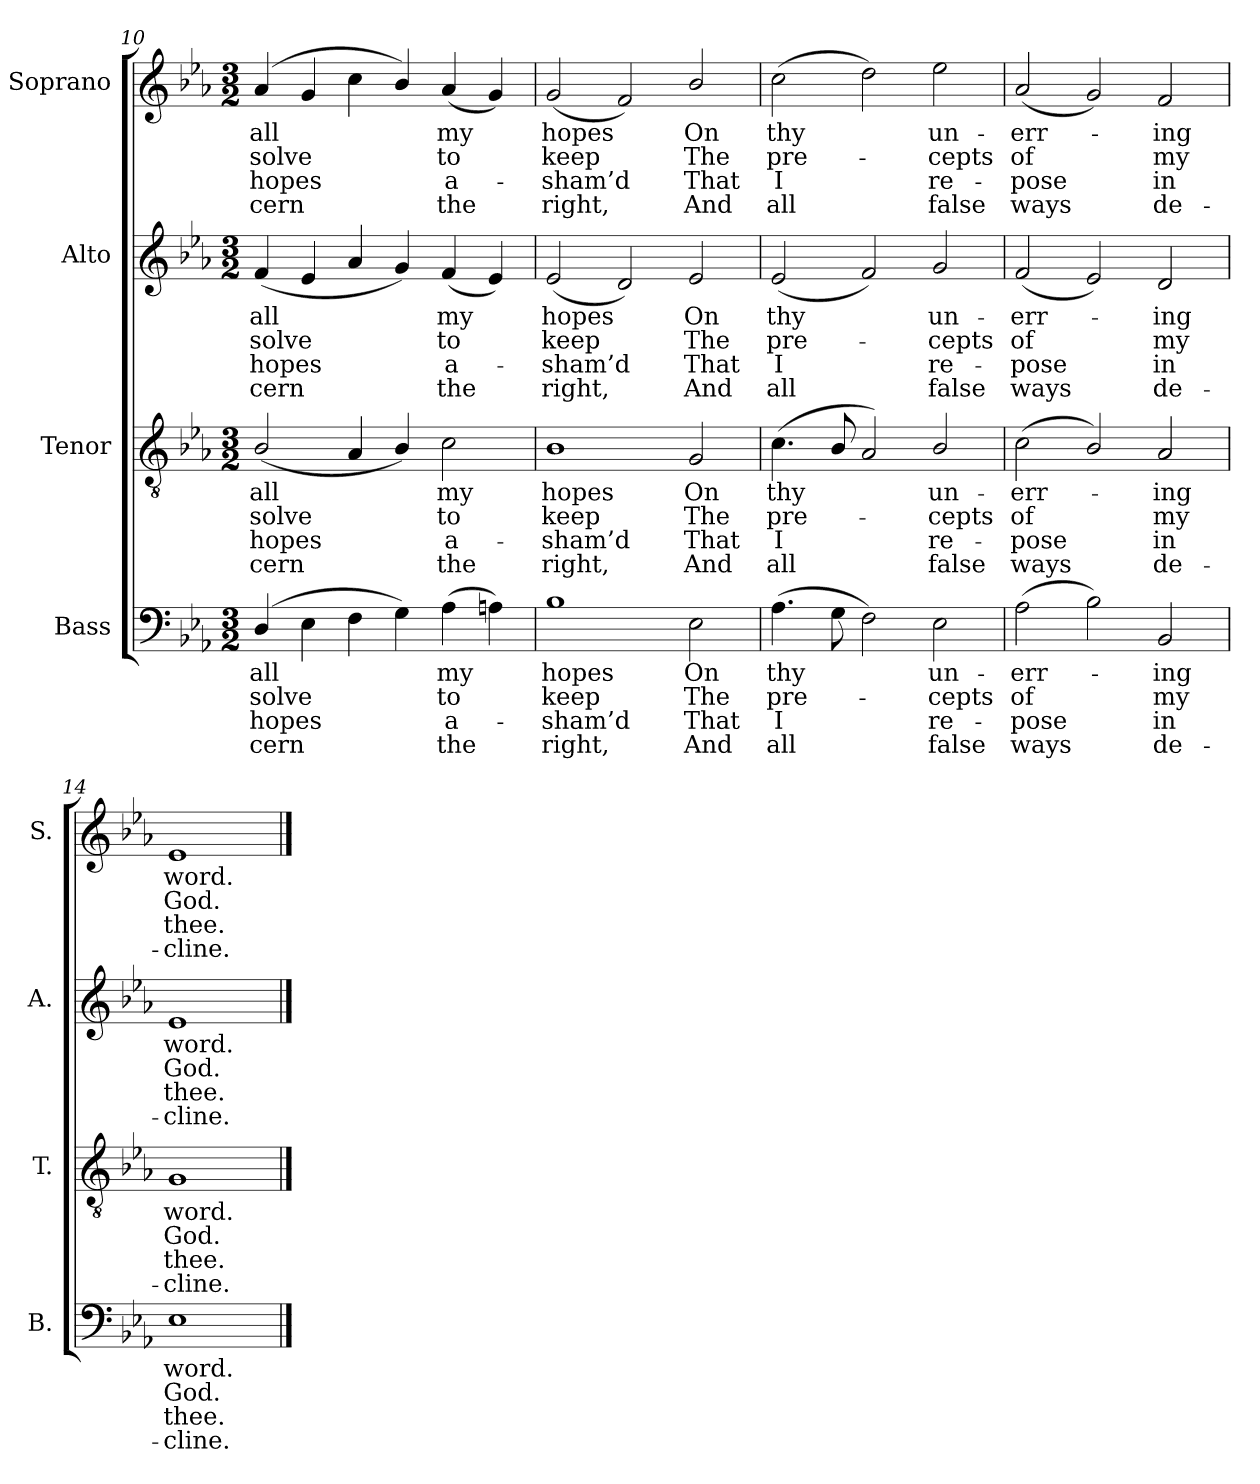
**kern	**text	**text	**text	**text	**kern	**text	**text	**text	**text	**kern	**text	**text	**text	**text	**kern	**text	**text	**text	**text
*part4	*part4	*part4	*part4	*part4	*part3	*part3	*part3	*part3	*part3	*part2	*part2	*part2	*part2	*part2	*part1	*part1	*part1	*part1	*part1
*staff4	*staff4	*staff4	*staff4	*staff4	*staff3	*staff3	*staff3	*staff3	*staff3	*staff2	*staff2	*staff2	*staff2	*staff2	*staff1	*staff1	*staff1	*staff1	*staff1
*I"Bass	*	*	*	*	*I"Tenor	*	*	*	*	*I"Alto	*	*	*	*	*I"Soprano	*	*	*	*
*I'B.	*	*	*	*	*I'T.	*	*	*	*	*I'A.	*	*	*	*	*I'S.	*	*	*	*
*clefF4	*	*	*	*	*clefGv2	*	*	*	*	*clefG2	*	*	*	*	*clefG2	*	*	*	*
*	*	*	*	*	*ITrd7c12	*	*	*	*	*	*	*	*	*	*	*	*	*	*
*k[b-e-a-]	*	*	*	*	*k[b-e-a-]	*	*	*	*	*k[b-e-a-]	*	*	*	*	*k[b-e-a-]	*	*	*	*
*E-:	*	*	*	*	*E-:	*	*	*	*	*E-:	*	*	*	*	*E-:	*	*	*	*
*M3/2	*	*	*	*	*M3/2	*	*	*	*	*M3/2	*	*	*	*	*M3/2	*	*	*	*
=10	=10	=10	=10	=10	=10	=10	=10	=10	=10	=10	=10	=10	=10	=10	=10	=10	=10	=10	=10
!	!LO:LY:b:color=#000000	!LO:LY:b:color=#000000	!LO:LY:b:color=#000000	!LO:LY:b:color=#000000	!	!	!	!	!	!	!	!	!	!	!	!	!	!	!
!	!	!	!	!	!	!LO:LY:b:color=#000000	!LO:LY:b:color=#000000	!LO:LY:b:color=#000000	!LO:LY:b:color=#000000	!	!	!	!	!	!	!	!	!	!
!	!	!	!	!	!	!	!	!	!	!	!LO:LY:b:color=#000000	!LO:LY:b:color=#000000	!LO:LY:b:color=#000000	!LO:LY:b:color=#000000	!	!	!	!	!
!	!	!	!	!	!	!	!	!	!	!	!	!	!	!	!	!LO:LY:b:color=#000000	!LO:LY:b:color=#000000	!LO:LY:b:color=#000000	!LO:LY:b:color=#000000
(4Di/	all	-solve	-hopes	cern	(2BB-i/	all	-solve	-hopes	cern	(4fi/	all	-solve	-hopes	cern	(4a-i/	all	-solve	-hopes	cern
4E-i\	.	.	.	.	.	.	.	.	.	4e-i/	.	.	.	.	4gi/	.	.	.	.
4Fi\	.	.	.	.	4AA-i/	.	.	.	.	4a-i/	.	.	.	.	4cci\	.	.	.	.
4Gi\)	.	.	.	.	4BB-i/)	.	.	.	.	4gi/)	.	.	.	.	4b-i/)	.	.	.	.
!	!LO:LY:b:color=#000000	!LO:LY:b:color=#000000	!LO:LY:b:color=#000000	!LO:LY:b:color=#000000	!	!	!	!	!	!	!	!	!	!	!	!	!	!	!
!	!	!	!	!	!	!LO:LY:b:color=#000000	!LO:LY:b:color=#000000	!LO:LY:b:color=#000000	!LO:LY:b:color=#000000	!	!	!	!	!	!	!	!	!	!
!	!	!	!	!	!	!	!	!	!	!	!LO:LY:b:color=#000000	!LO:LY:b:color=#000000	!LO:LY:b:color=#000000	!LO:LY:b:color=#000000	!	!	!	!	!
!	!	!	!	!	!	!	!	!	!	!	!	!	!	!	!	!LO:LY:b:color=#000000	!LO:LY:b:color=#000000	!LO:LY:b:color=#000000	!LO:LY:b:color=#000000
(4A-i\	my	to	a-	-the	2Ci\	my	to	a-	-the	(4fi/	my	to	a-	-the	(4a-i/	my	to	a-	-the
4Ani\)	.	.	.	.	.	.	.	.	.	4e-i/)	.	.	.	.	4gi/)	.	.	.	.
=11	=11	=11	=11	=11	=11	=11	=11	=11	=11	=11	=11	=11	=11	=11	=11	=11	=11	=11	=11
!	!LO:LY:b:color=#000000	!LO:LY:b:color=#000000	!LO:LY:b:color=#000000	!LO:LY:b:color=#000000	!	!	!	!	!	!	!	!	!	!	!	!	!	!	!
!	!	!	!	!	!	!LO:LY:b:color=#000000	!LO:LY:b:color=#000000	!LO:LY:b:color=#000000	!LO:LY:b:color=#000000	!	!	!	!	!	!	!	!	!	!
!	!	!	!	!	!	!	!	!	!	!	!LO:LY:b:color=#000000	!LO:LY:b:color=#000000	!LO:LY:b:color=#000000	!LO:LY:b:color=#000000	!	!	!	!	!
!	!	!	!	!	!	!	!	!	!	!	!	!	!	!	!	!LO:LY:b:color=#000000	!LO:LY:b:color=#000000	!LO:LY:b:color=#000000	!LO:LY:b:color=#000000
1B-i	hopes	keep	sham’d	right,	1BB-i	hopes	keep	sham’d	right,	(2e-i/	hopes	keep	sham’d	right,	(2gi/	hopes	keep	sham’d	right,
.	.	.	.	.	.	.	.	.	.	2di/)	.	.	.	.	2fi/)	.	.	.	.
!	!LO:LY:b:color=#000000	!LO:LY:b:color=#000000	!LO:LY:b:color=#000000	!LO:LY:b:color=#000000	!	!	!	!	!	!	!	!	!	!	!	!	!	!	!
!	!	!	!	!	!	!LO:LY:b:color=#000000	!LO:LY:b:color=#000000	!LO:LY:b:color=#000000	!LO:LY:b:color=#000000	!	!	!	!	!	!	!	!	!	!
!	!	!	!	!	!	!	!	!	!	!	!LO:LY:b:color=#000000	!LO:LY:b:color=#000000	!LO:LY:b:color=#000000	!LO:LY:b:color=#000000	!	!	!	!	!
!	!	!	!	!	!	!	!	!	!	!	!	!	!	!	!	!LO:LY:b:color=#000000	!LO:LY:b:color=#000000	!LO:LY:b:color=#000000	!LO:LY:b:color=#000000
2E-i\	On	The	That	And	2GGi/	On	The	That	And	2e-i/	On	The	That	And	2b-i/	On	The	That	And
=12	=12	=12	=12	=12	=12	=12	=12	=12	=12	=12	=12	=12	=12	=12	=12	=12	=12	=12	=12
!	!LO:LY:b:color=#000000	!LO:LY:b:color=#000000	!LO:LY:b:color=#000000	!LO:LY:b:color=#000000	!	!	!	!	!	!	!	!	!	!	!	!	!	!	!
!	!	!	!	!	!	!LO:LY:b:color=#000000	!LO:LY:b:color=#000000	!LO:LY:b:color=#000000	!LO:LY:b:color=#000000	!	!	!	!	!	!	!	!	!	!
!	!	!	!	!	!	!	!	!	!	!	!LO:LY:b:color=#000000	!LO:LY:b:color=#000000	!LO:LY:b:color=#000000	!LO:LY:b:color=#000000	!	!	!	!	!
!	!	!	!	!	!	!	!	!	!	!	!	!	!	!	!	!LO:LY:b:color=#000000	!LO:LY:b:color=#000000	!LO:LY:b:color=#000000	!LO:LY:b:color=#000000
(4.A-i\	thy	pre-	I	all	(4.Ci\	thy	pre-	I	all	(2e-i/	thy	pre-	I	all	(2cci\	thy	pre-	I	all
8Gi\	.	.	.	.	8BB-i/	.	.	.	.	.	.	.	.	.	.	.	.	.	.
2Fi\)	.	.	.	.	2AA-i/)	.	.	.	.	2fi/)	.	.	.	.	2ddi\)	.	.	.	.
!	!LO:LY:b:color=#000000	!LO:LY:b:color=#000000	!LO:LY:b:color=#000000	!LO:LY:b:color=#000000	!	!	!	!	!	!	!	!	!	!	!	!	!	!	!
!	!	!	!	!	!	!LO:LY:b:color=#000000	!LO:LY:b:color=#000000	!LO:LY:b:color=#000000	!LO:LY:b:color=#000000	!	!	!	!	!	!	!	!	!	!
!	!	!	!	!	!	!	!	!	!	!	!LO:LY:b:color=#000000	!LO:LY:b:color=#000000	!LO:LY:b:color=#000000	!LO:LY:b:color=#000000	!	!	!	!	!
!	!	!	!	!	!	!	!	!	!	!	!	!	!	!	!	!LO:LY:b:color=#000000	!LO:LY:b:color=#000000	!LO:LY:b:color=#000000	!LO:LY:b:color=#000000
2E-i\	un-	-cepts	re-	-false	2BB-i/	un-	-cepts	re-	-false	2gi/	un-	-cepts	re-	-false	2ee-i\	un-	-cepts	re-	-false
=13	=13	=13	=13	=13	=13	=13	=13	=13	=13	=13	=13	=13	=13	=13	=13	=13	=13	=13	=13
!	!LO:LY:b:color=#000000	!LO:LY:b:color=#000000	!LO:LY:b:color=#000000	!LO:LY:b:color=#000000	!	!	!	!	!	!	!	!	!	!	!	!	!	!	!
!	!	!	!	!	!	!LO:LY:b:color=#000000	!LO:LY:b:color=#000000	!LO:LY:b:color=#000000	!LO:LY:b:color=#000000	!	!	!	!	!	!	!	!	!	!
!	!	!	!	!	!	!	!	!	!	!	!LO:LY:b:color=#000000	!LO:LY:b:color=#000000	!LO:LY:b:color=#000000	!LO:LY:b:color=#000000	!	!	!	!	!
!	!	!	!	!	!	!	!	!	!	!	!	!	!	!	!	!LO:LY:b:color=#000000	!LO:LY:b:color=#000000	!LO:LY:b:color=#000000	!LO:LY:b:color=#000000
(2A-i\	-err-	of	pose	ways	(2Ci\	-err-	of	pose	ways	(2fi/	-err-	of	pose	ways	(2a-i/	-err-	of	pose	ways
2B-i\)	.	.	.	.	2BB-i/)	.	.	.	.	2e-i/)	.	.	.	.	2gi/)	.	.	.	.
!	!LO:LY:b:color=#000000	!LO:LY:b:color=#000000	!LO:LY:b:color=#000000	!LO:LY:b:color=#000000	!	!	!	!	!	!	!	!	!	!	!	!	!	!	!
!	!	!	!	!	!	!LO:LY:b:color=#000000	!LO:LY:b:color=#000000	!LO:LY:b:color=#000000	!LO:LY:b:color=#000000	!	!	!	!	!	!	!	!	!	!
!	!	!	!	!	!	!	!	!	!	!	!LO:LY:b:color=#000000	!LO:LY:b:color=#000000	!LO:LY:b:color=#000000	!LO:LY:b:color=#000000	!	!	!	!	!
!	!	!	!	!	!	!	!	!	!	!	!	!	!	!	!	!LO:LY:b:color=#000000	!LO:LY:b:color=#000000	!LO:LY:b:color=#000000	!LO:LY:b:color=#000000
2BB-i/	-ing	my	in	de-	2AA-i/	-ing	my	in	de-	2di/	-ing	my	in	de-	2fi/	-ing	my	in	de-
=14	=14	=14	=14	=14	=14	=14	=14	=14	=14	=14	=14	=14	=14	=14	=14	=14	=14	=14	=14
!	!LO:LY:b:color=#000000	!LO:LY:b:color=#000000	!LO:LY:b:color=#000000	!LO:LY:b:color=#000000	!	!	!	!	!	!	!	!	!	!	!	!	!	!	!
!	!	!	!	!	!	!LO:LY:b:color=#000000	!LO:LY:b:color=#000000	!LO:LY:b:color=#000000	!LO:LY:b:color=#000000	!	!	!	!	!	!	!	!	!	!
!	!	!	!	!	!	!	!	!	!	!	!LO:LY:b:color=#000000	!LO:LY:b:color=#000000	!LO:LY:b:color=#000000	!LO:LY:b:color=#000000	!	!	!	!	!
!	!	!	!	!	!	!	!	!	!	!	!	!	!	!	!	!LO:LY:b:color=#000000	!LO:LY:b:color=#000000	!LO:LY:b:color=#000000	!LO:LY:b:color=#000000
1E-i	word.	God.	-thee.	cline.	1GGi	word.	God.	-thee.	cline.	1e-i	word.	God.	-thee.	cline.	1e-i	word.	God.	-thee.	cline.
==	==	==	==	==	==	==	==	==	==	==	==	==	==	==	==	==	==	==	==
*-	*-	*-	*-	*-	*-	*-	*-	*-	*-	*-	*-	*-	*-	*-	*-	*-	*-	*-	*-
